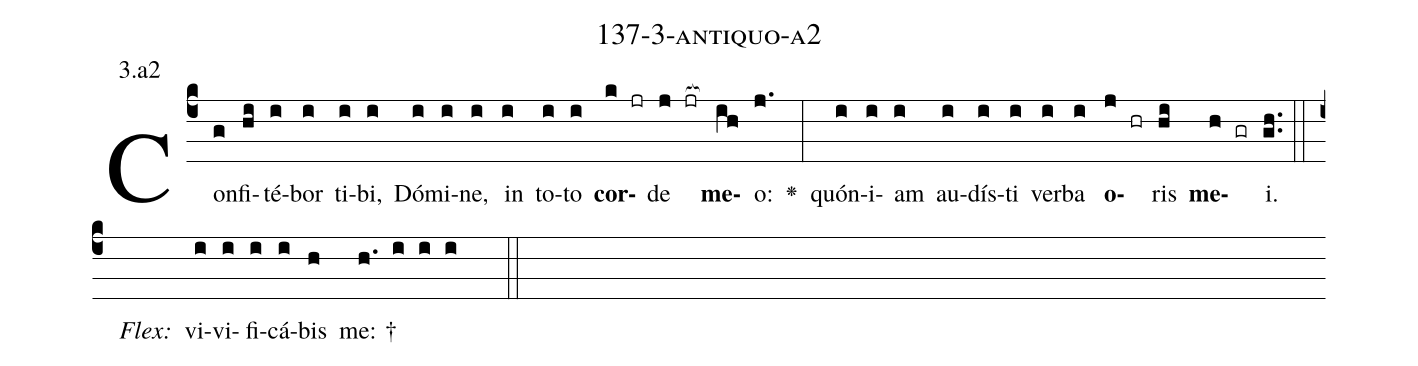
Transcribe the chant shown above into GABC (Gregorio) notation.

name: 137-3-antiquo-a2;
annotation: 3.a2;
%%
(c4)Con(g)fi(hi)té(i)bor(i) ti(i)bi,(i) Dó(i)mi(i)ne,(i) in(i) to(i)to(i) <b>cor</b>(k jr)de(j jr[ocb:1{]) <b>me</b>(ih[ocb:0}])o:(j.) <v>\greheightstar</v>(:) quón(i)i(i)am(i) au(i)dís(i)ti(i) ver(i)ba(i) <b>o</b>(j hr)ris(hi) <b>me</b>(h gr)i.(gh..) (::)
<i>Flex:</i>()  vi(i)vi(i)fi(i)cá(i)bis(h) me: †(h. i i i  ::)

%E(i) u(i) o(j) u(hi) a(h) e.(gh..) (::)
